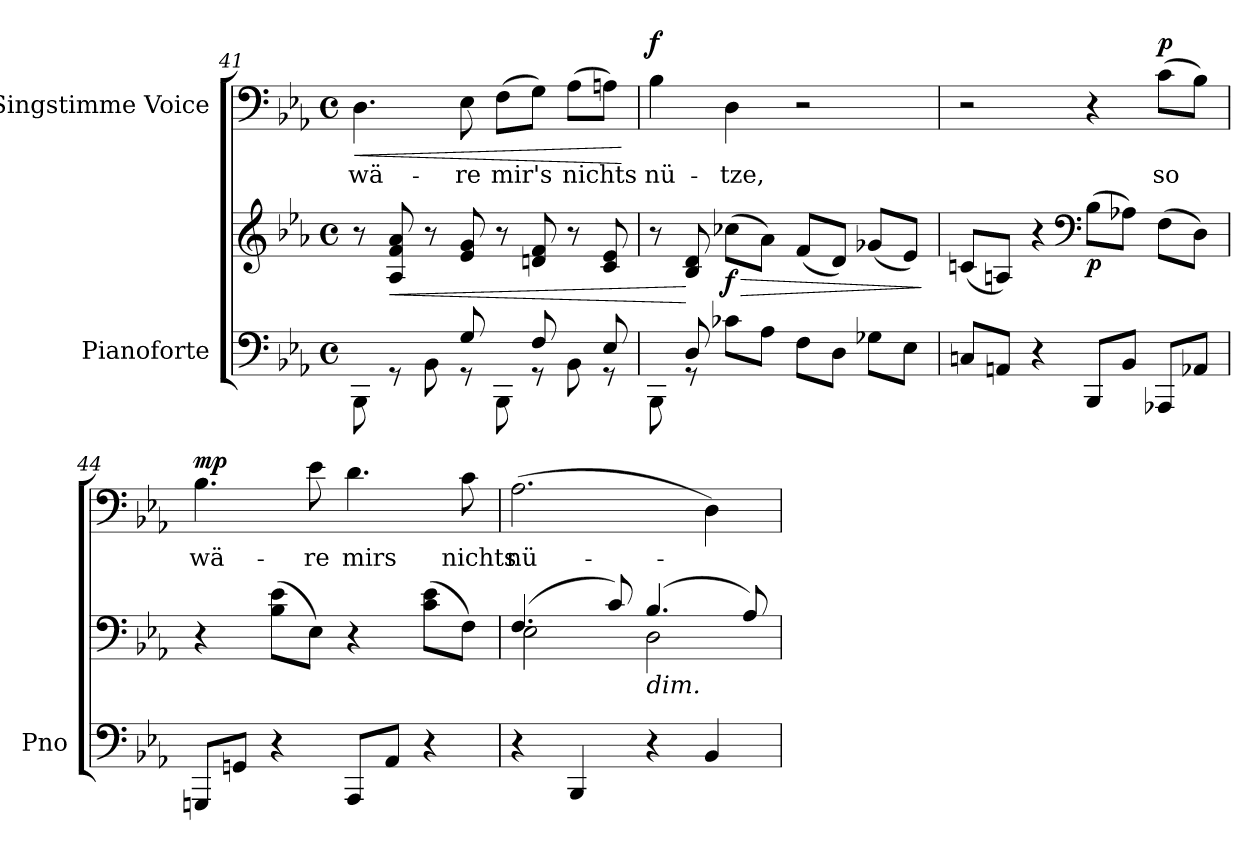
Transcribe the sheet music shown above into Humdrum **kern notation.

**kern	**kern	**dynam	**kern	**text	**dynam
*part2	*part2	*part2	*part1	*part1	*part1
*staff3	*staff2	*staff2/3	*staff1	*staff1	*staff1
*I"Pianoforte	*	*	*I"Singstimme Voice	*	*
*I'Pno	*	*	*	*	*
*clefF4	*clefG2	*	*clefF4	*	*
*k[b-e-a-]	*k[b-e-a-]	*	*k[b-e-a-]	*	*
*M4/4	*M4/4	*	*M4/4	*	*
*met(c)	*met(c)	*	*met(c)	*	*
=41	=41	=41	=41	=41	=41
*^	*	*	*	*	*
!	!	!	!	!	!LO:LY:b	!LO:HP:b
4.ryy	8BBB-\	8r	.	4.D\	wä-	<
!	!	!	!LO:HP:b	!	!	!
.	8rGG	8A-/ 8f/ 8a-/	<	.	.	.
.	8BB-\	8r	.	.	.	.
!	!	!	!	!	!LO:LY:b	!
8G/	8rGG	8e-/ 8g/	.	8E-\	-re	.
!	!	!	!	!	!LO:LY:b	!
8ryy	8BBB-\	8r	.	(>8F\L	mir's	.
8F/	8rGG	8dn/ 8f/	.	8G\J)	.	.
!	!	!	!	!	!LO:LY:b	!
8ryy	8BB-\	8r	.	(>8A-\L	nichts	.
8E-/	8rGG	8c/ 8e-/	.	8An\J)	.	.
*v	*v	*	*	*	*	*
.	.	.	.	.	[
!!LO:LB:g=z
=42	=42	=42	=42	=42	=42
*^	*	*	*	*	*
!	!	!	!	!	!LO:LY:b	!LO:DY:a
8ryy	8BBB-\	8r	.	4B-\	nü-	f
8D/	8rGG	8B-/ 8d/	[	.	.	.
!	!	!	!LO:HP:b	!	!LO:LY:b	!
!	!	!	!LO:DY:n=1:b	!	!	!
2.ryy	8c-X\L	(>8cc-X\L	> f	4D\	-tze,	.
.	8A-\J	8a-\J)	.	.	.	.
.	8F\L	(<8f/L	.	2r	.	.
.	8D\J	8d/J)	.	.	.	.
.	8G-X\L	(<8g-X/L	.	.	.	.
.	8E-\J	8e-/J)	.	.	.	.
*v	*v	*	*	*	*	*
.	.	]	.	.	.
=43	=43	=43	=43	=43	=43
8Cn/L	(<8cn/L	.	2r	.	.
8AAn/J	8An/J)	.	.	.	.
4r	4r	.	.	.	.
*	*clefF4	*	*	*	*
!	!	!LO:DY:b	!	!	!
8BBB-/L	(>8B-\L	p	4r	.	.
8BB-/J	8A-X\J)	.	.	.	.
!	!	!	!	!LO:LY:b	!LO:DY:a
8AAA-X/L	(>8F\L	.	(>8c\L	so	p
8AA-X/J	8D\J)	.	8B-\J)	.	.
=44	=44	=44	=44	=44	=44
!	!	!	!	!LO:LY:b	!LO:DY:a
8GGGn/L	4r	.	4.B-\	wä-	mp
8GGn/J	.	.	.	.	.
4r	(>8B-\ 8e-\L	.	.	.	.
!	!	!	!	!LO:LY:b	!
.	8E-\J)	.	8e-\	-re	.
!	!	!	!	!LO:LY:b	!
8AAA-/L	4r	.	4.d\	mirs	.
8AA-/J	.	.	.	.	.
4r	(>8c\ 8e-\L	.	.	.	.
!	!	!	!	!LO:LY:b	!
.	8F\J)	.	8c\	nichts	.
=45	=45	=45	=45	=45	=45
*	*^	*	*	*	*
!	!	!	!	!	!LO:LY:b	!
4r	(>4.F/	2E-\	.	(>2.A-\	nü-	.
4BBB-/	.	.	.	.	.	.
.	8c/)	.	.	.	.	.
!	!LO:TX:b:i:t=dim.	!	!	!	!	!
4r	(>4.B-/	2D\	.	.	.	.
4BB-/	.	.	.	4D\)	.	.
.	8A-/)	.	.	.	.	.
*	*v	*v	*	*	*	*
=	=	=	=	=	=
*-	*-	*-	*-	*-	*-
